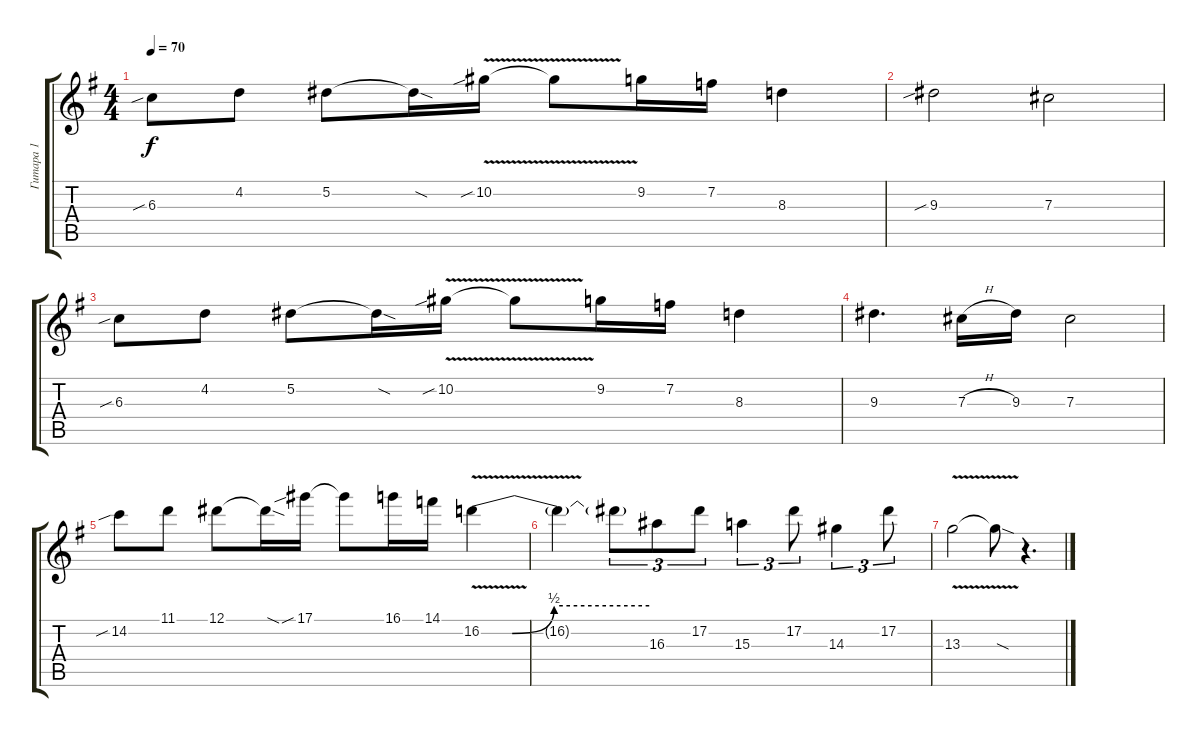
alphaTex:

\track ("Гитара 1" "Гитара 1") {instrument distortionguitar}
\staff {score tabs}
\tuning (Eb4 Bb3 Gb3 Db3 Ab2 Eb2) {hide}
\ts (4 4)
\tempo 70
\clef g2
\ks eminor
6.3{sib}.8{dy f} 4.2.8 5.2.8 5.2{sod t}.16 10.2{v sib}.16 10.2{t}.8 9.2.16 7.2.16 8.3.4 |
9.3{sib}.2 7.3.2 |
6.3{sib}.8 4.2.8 5.2.8 5.2{sod t}.16 10.2{v sib}.16 10.2{t}.8 9.2.16 7.2.16 8.3.4 |
9.3.4{d} 7.3{h}.16 9.3.16 7.3.2 |
14.2{sib}.8 11.1.8 12.1.8 12.1{sod t}.16 17.1{sib}.16 17.1{t}.8 16.1.16 14.1.16 16.2{be (custom 0 0 11 0 26 2 60 2) v}.4 |
16.2{t}.4 16.2{t}.8{tu (3 2)} 16.3.8{tu (3 2)} 17.2.8{tu (3 2)} 15.3.4{tu (3 2)} 17.2.8{tu (3 2)} 14.3.4{tu (3 2)} 17.2.8{tu (3 2)} |
13.3{v}.2 13.3{sod t}.8 r.4{d}
